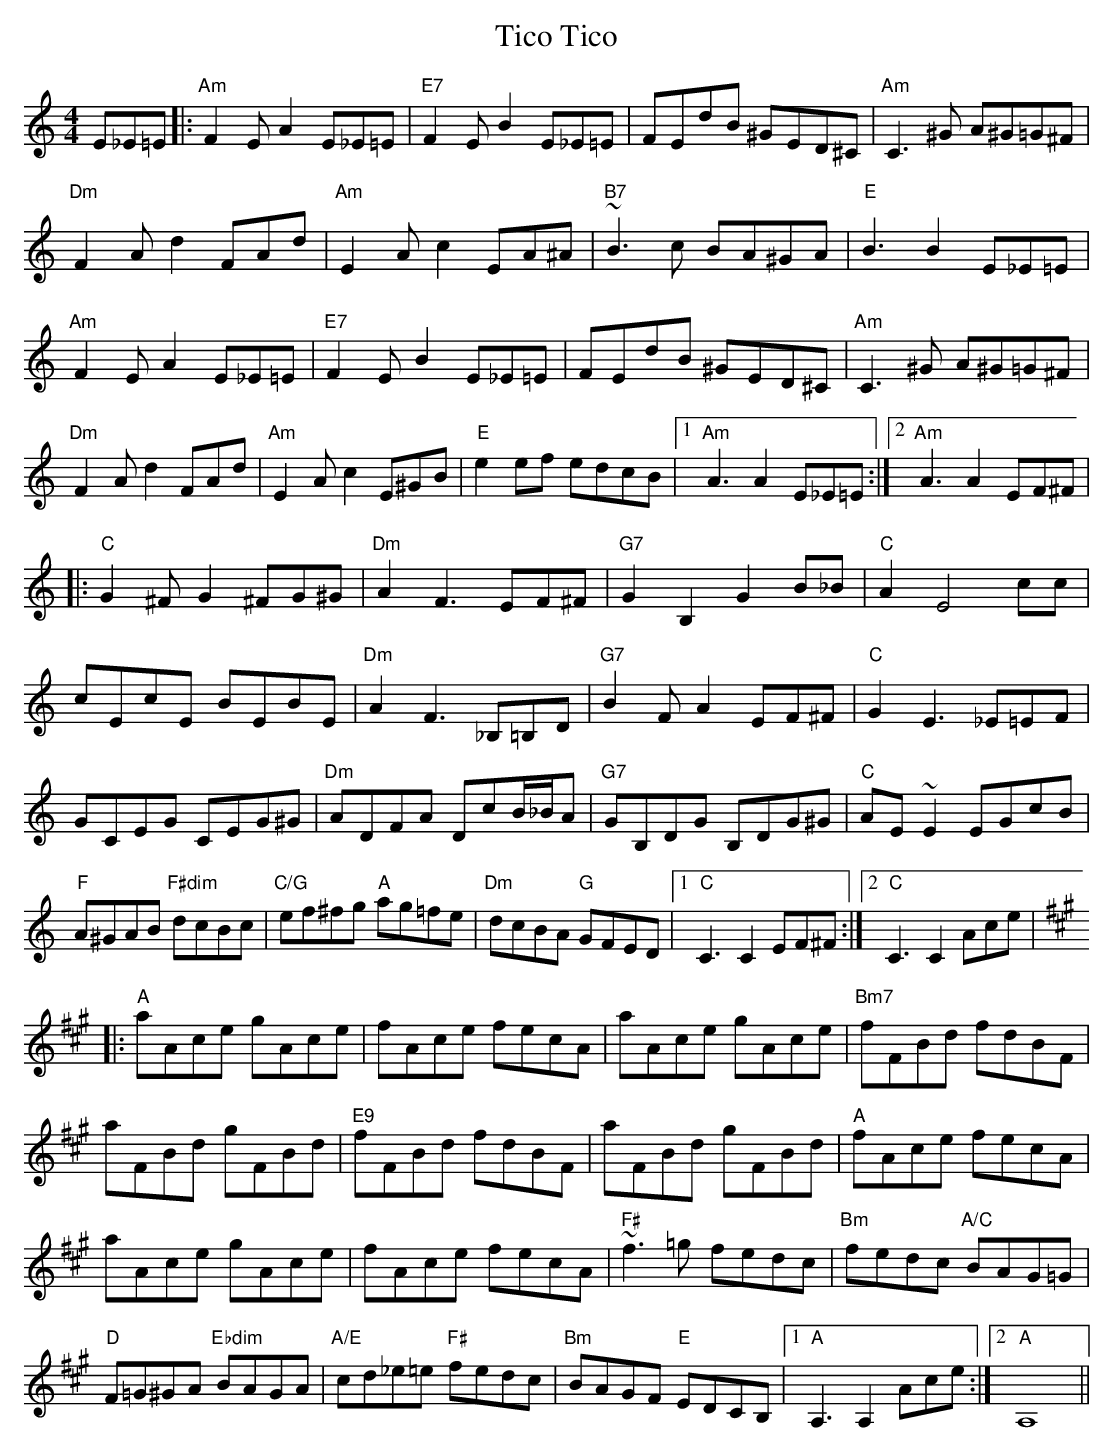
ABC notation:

X:1
T:Tico Tico
L:1/8
M:4/4
K:Amin
E_E=E|:"Am"F2EA2 E_E=E|"E7"F2EB2 E_E=E|FEdB ^GED^C|"Am"C3^G A^G=G^F|
"Dm"F2Ad2 FAd|"Am"E2Ac2 EA^A|"B7"~B3c BA^GA|"E"B3B2 E_E=E|
"Am"F2EA2 E_E=E|"E7"F2EB2 E_E=E|FEdB ^GED^C|"Am"C3^G A^G=G^F|
"Dm"F2Ad2FAd|"Am"E2Ac2E^GB|"E"e2ef edcB|1 "Am"A3 A2 E_E=E:|2 "Am"A3 A2 EF^F|
K:Cmaj
|:"C"G2^FG2 ^FG^G|"Dm"A2F3 EF^F|"G7"G2B,2G2 B_B|"C"A2E4 cc|
cEcE BEBE|"Dm"A2F3 _B,=B,D|"G7"B2FA2 EF^F|"C"G2E3 _E=EF|
GCEG CEG^G|"Dm"ADFA DcB/2_B/2A|"G7"GB,DG B,DG^G|"C"AE~E2 EGcB|
"F"A^GAB "F#dim"dcBc|"C/G"ef^fg "A"ag=fe|"Dm"dcBA "G"GFED|1"C"C3 C2 EF^F:|2"C"C3 C2 Ace|
K:Amaj
|:"A"aAce gAce|fAce fecA|aAce gAce|"Bm7"fFBd fdBF|
aFBd gFBd|"E9"fFBd fdBF|aFBd gFBd|"A"fAce fecA|
aAce gAce|fAce fecA|"F#"~f3=g fedc|"Bm"fedc "A/C"BAG=G|
"D"F=G^GA "Ebdim"BAGA|"A/E"cd_e=e "F#"fedc|"Bm"BAGF "E"EDCB,|1"A"A,3 A,2 Ace:|2 "A"A,8||
